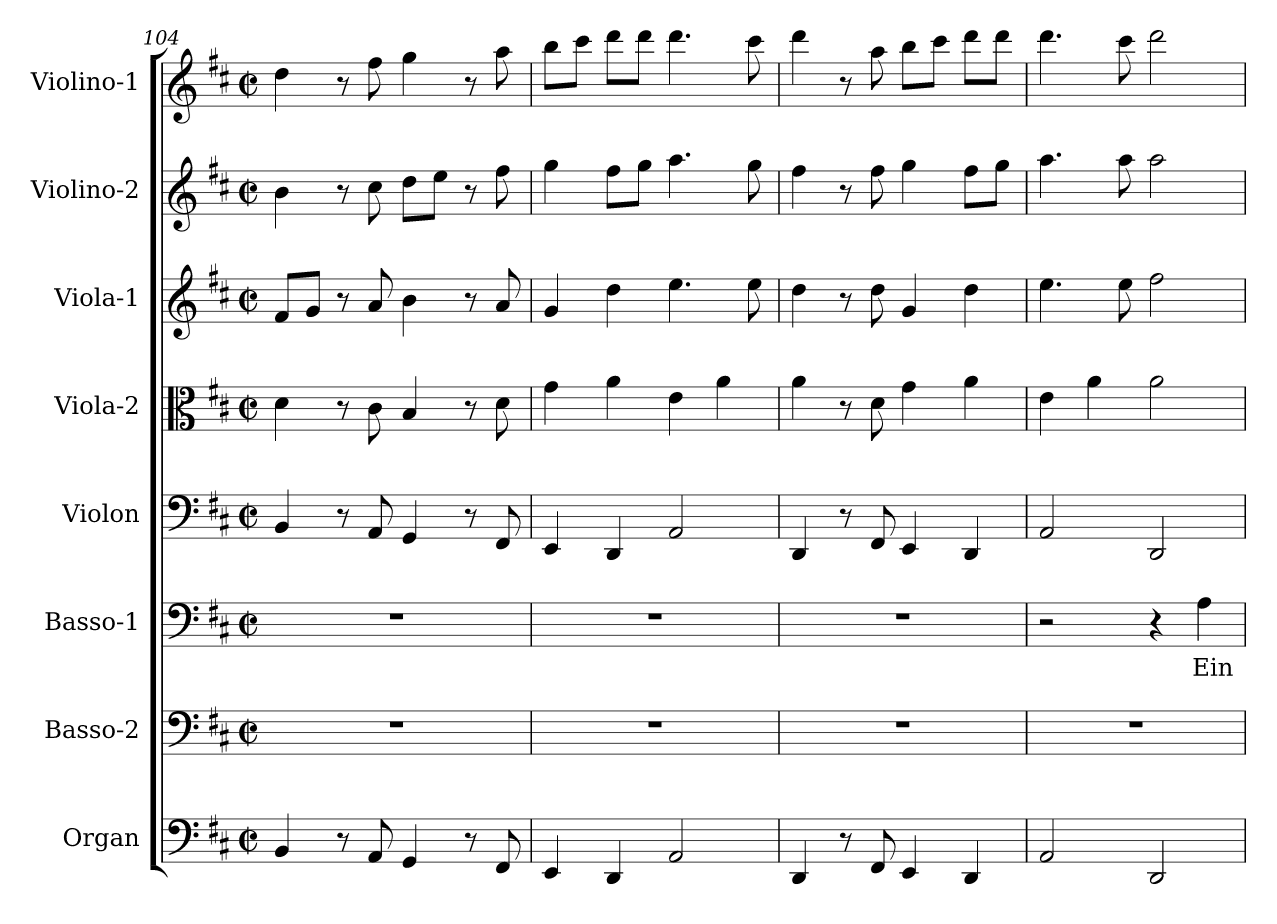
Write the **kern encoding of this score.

**kern	**kern	**kern	**text	**kern	**kern	**kern	**kern	**kern
*part8	*part7	*part6	*part6	*part5	*part4	*part3	*part2	*part1
*staff8	*staff7	*staff6	*staff6	*staff5	*staff4	*staff3	*staff2	*staff1
*I"Organ	*I"Basso-2	*I"Basso-1	*	*I"Violon	*I"Viola-2	*I"Viola-1	*I"Violino-2	*I"Violino-1
*I'Org	*I'B2	*I'B1	*	*I'Vn	*I'Va-2	*I'Va-1	*I'Vi-2	*I'Vi-1
*clefF4	*clefF4	*clefF4	*	*clefF4	*clefC3	*clefG2	*clefG2	*clefG2
*k[f#c#]	*k[f#c#]	*k[f#c#]	*	*k[f#c#]	*k[f#c#]	*k[f#c#]	*k[f#c#]	*k[f#c#]
*D:	*D:	*D:	*	*D:	*D:	*D:	*D:	*D:
*M2/2	*M2/2	*M2/2	*	*M2/2	*M2/2	*M2/2	*M2/2	*M2/2
*met(c|)	*met(c|)	*met(c|)	*	*met(c|)	*met(c|)	*met(c|)	*met(c|)	*met(c|)
=104	=104	=104	=104	=104	=104	=104	=104	=104
4BB/	1r	1r	.	4BB/	4d\	8f#/L	4b\	4dd\
.	.	.	.	.	.	8g/J	.	.
8r	.	.	.	8r	8r	8r	8r	8r
8AA/	.	.	.	8AA/	8c#\	8a/	8cc#\	8ff#\
4GG/	.	.	.	4GG/	4B/	4b\	8dd\L	4gg\
.	.	.	.	.	.	.	8ee\J	.
8r	.	.	.	8r	8r	8r	8r	8r
8FF#/	.	.	.	8FF#/	8d\	8a/	8ff#\	8aa\
=105	=105	=105	=105	=105	=105	=105	=105	=105
4EE/	1r	1r	.	4EE/	4g\	4g/	4gg\	8bb\L
.	.	.	.	.	.	.	.	8ccc#\J
4DD/	.	.	.	4DD/	4a\	4dd\	8ff#\L	8ddd\L
.	.	.	.	.	.	.	8gg\J	8ddd\J
2AA/	.	.	.	2AA/	4e\	4.ee\	4.aa\	4.ddd\
.	.	.	.	.	4a\	.	.	.
.	.	.	.	.	.	8ee\	8gg\	8ccc#\
=106	=106	=106	=106	=106	=106	=106	=106	=106
4DD/	1r	1r	.	4DD/	4a\	4dd\	4ff#\	4ddd\
8r	.	.	.	8r	8r	8r	8r	8r
8FF#/	.	.	.	8FF#/	8d\	8dd\	8ff#\	8aa\
4EE/	.	.	.	4EE/	4g\	4g/	4gg\	8bb\L
.	.	.	.	.	.	.	.	8ccc#\J
4DD/	.	.	.	4DD/	4a\	4dd\	8ff#\L	8ddd\L
.	.	.	.	.	.	.	8gg\J	8ddd\J
=107	=107	=107	=107	=107	=107	=107	=107	=107
2AA/	1r	2r	.	2AA/	4e\	4.ee\	4.aa\	4.ddd\
.	.	.	.	.	4a\	.	.	.
.	.	.	.	.	.	8ee\	8aa\	8ccc#\
2DD/	.	4r	.	2DD/	2a\	2ff#\	2aa\	2ddd\
!	!	!	!LO:LY:b	!	!	!	!	!
.	.	4A\	Ein	.	.	.	.	.
=	=	=	=	=	=	=	=	=
*-	*-	*-	*-	*-	*-	*-	*-	*-
